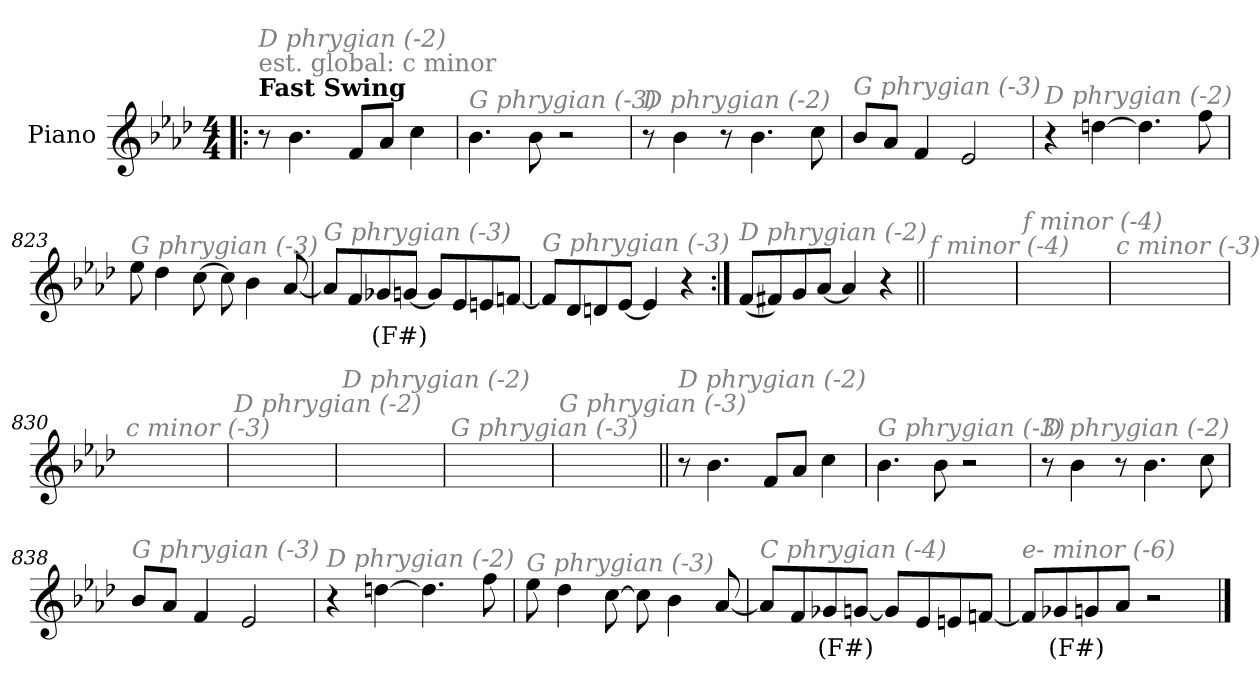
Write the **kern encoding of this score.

**kern	**text
*part1	*part1
*staff1	*staff1
*I"Piano	*
*I'Pno.	*
*clefG2	*
*k[b-e-a-d-]	*
*M4/4	*
=1!|:	=1!|:
!LO:TX:B:t=Fast Swing	!
!LO:TX:a:color=#808080:t=est. global&colon; c minor	!
!LO:TX:i:color=#808080:t=D phrygian (-2)	!
8r	.
4.b-\	.
8f/L	.
8a-/J	.
4cc\	.
=819	=819
!LO:TX:i:color=#808080:t=G phrygian (-3)	!
4.b-\	.
8b-\	.
2r	.
=820	=820
!LO:TX:i:color=#808080:t=D phrygian (-2)	!
8r	.
4b-\	.
8r	.
4.b-\	.
8cc\	.
=821	=821
!LO:TX:i:color=#808080:t=G phrygian (-3)	!
8b-/L	.
8a-/J	.
4f/	.
2e-/	.
!!LO:LB:g=z
=822	=822
!LO:TX:i:color=#808080:t=D phrygian (-2)	!
4r	.
[4ddn\	.
4.dd\]	.
8ff\	.
=823	=823
!LO:TX:i:color=#808080:t=G phrygian (-3)	!
8ee-\	.
4dd-\	.
[8cc\	.
8cc\]	.
4b-\	.
[8a-/	.
=824	=824
!LO:TX:i:color=#808080:t=G phrygian (-3)	!
8a-/L]	.
8f/	.
8g-Xi/	(F#)
[8g/J	.
8g/L]	.
8e-/	.
8en/	.
[8fn/J	.
=825	=825
!LO:TX:i:color=#808080:t=G phrygian (-3)	!
8f/L]	.
8d-/	.
8dn/	.
[8e-/J	.
4e-/]	.
4r	.
=826:|!	=826:|!
!LO:TX:i:color=#808080:t=D phrygian (-2)	!
(<8f/L	.
8f#X/)	.
8g/	.
[8a-/J	.
4a-/]	.
4r	.
!!LO:LB:g=z
=827||	=827||
!LO:TX:i:color=#808080:t=f minor (-4)	!
1ryy	.
=828	=828
!LO:TX:i:color=#808080:t=f minor (-4)	!
1ryy	.
=829	=829
!LO:TX:i:color=#808080:t=c minor (-3)	!
1ryy	.
=830	=830
!LO:TX:i:color=#808080:t=c minor (-3)	!
1ryy	.
=831	=831
!LO:TX:i:color=#808080:t=D phrygian (-2)	!
1ryy	.
=832	=832
!LO:TX:i:color=#808080:t=D phrygian (-2)	!
1ryy	.
=833	=833
!LO:TX:i:color=#808080:t=G phrygian (-3)	!
1ryy	.
=834	=834
!LO:TX:i:color=#808080:t=G phrygian (-3)	!
1ryy	.
!!LO:LB:g=z
=835||	=835||
!LO:TX:i:color=#808080:t=D phrygian (-2)	!
8r	.
4.b-\	.
8f/L	.
8a-/J	.
4cc\	.
=836	=836
!LO:TX:i:color=#808080:t=G phrygian (-3)	!
4.b-\	.
8b-\	.
2r	.
=837	=837
!LO:TX:i:color=#808080:t=D phrygian (-2)	!
8r	.
4b-\	.
8r	.
4.b-\	.
8cc\	.
=838	=838
!LO:TX:i:color=#808080:t=G phrygian (-3)	!
8b-/L	.
8a-/J	.
4f/	.
2e-/	.
!!LO:LB:g=z
=839	=839
!LO:TX:i:color=#808080:t=D phrygian (-2)	!
4r	.
[4ddn\	.
4.dd\]	.
8ff\	.
=840	=840
!LO:TX:i:color=#808080:t=G phrygian (-3)	!
8ee-\	.
4dd-\	.
[8cc\	.
8cc\]	.
4b-\	.
[8a-/	.
=841	=841
!LO:TX:i:color=#808080:t=C phrygian (-4)	!
8a-/L]	.
8f/	.
8g-Xi/	(F#)
[8g/J	.
8g/L]	.
8e-/	.
8en/	.
[8fn/J	.
=842	=842
!LO:TX:i:color=#808080:t=e- minor (-6)	!
8f/L]	.
8g-Xi/	(F#)
8g/	.
8a-/J	.
2r	.
==	==
*-	*-
